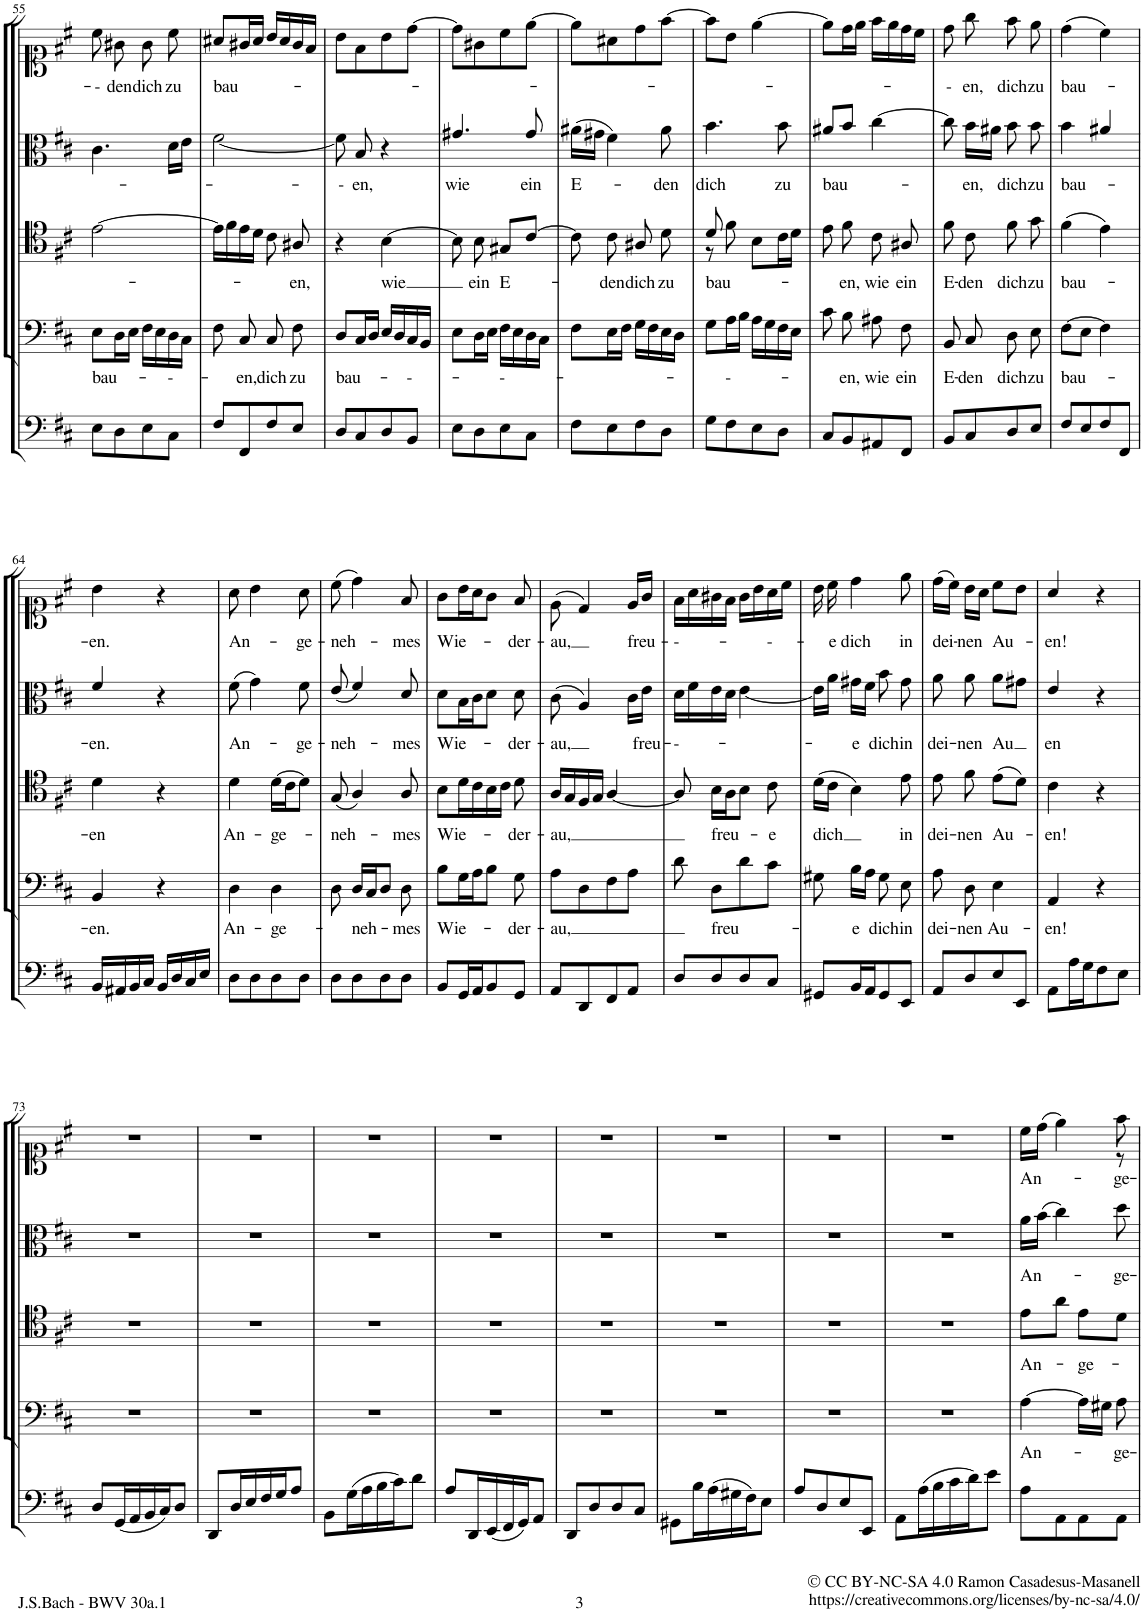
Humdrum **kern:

**kern	**kern	**text	**kern	**text	**kern	**text	**kern	**text
*part5	*part4	*part4	*part3	*part3	*part2	*part2	*part1	*part1
*staff5	*staff4	*staff4	*staff3	*staff3	*staff2	*staff2	*staff1	*staff1
*I"Continuo	*I"Basso	*	*I"Tenore	*	*I"Alto	*	*I"Soprano	*
!!LO:PB:g=z
*clefF4	*clefF4	*	*clefC4	*	*clefC3	*	*clefC1	*
*k[f#c#]	*k[f#c#]	*	*k[f#c#]	*	*k[f#c#]	*	*k[f#c#]	*
*M2/4	*M2/4	*	*M2/4	*	*M2/4	*	*M2/4	*
=55	=55	=55	=55	=55	=55	=55	=55	=55
!	!	!LO:LY:b	!	!	!	!	!	!LO:LY:b
8E\L	8E\L	bau-	[>2e\	.	4.c#\	.	8cc#\	-
!	!	!	!	!	!	!	!	!LO:LY:b
8D\	16D\L	.	.	.	.	.	8g#X\	den
.	16E\JJ	.	.	.	.	.	.	.
!	!	!	!	!	!	!	!	!LO:LY:b
8E\	16F#\LL	.	.	.	.	.	8g#\	dich
.	16E\	.	.	.	.	.	.	.
!	!	!LO:LY:b	!	!	!	!	!	!LO:LY:b
8C#\J	16D\	---	.	.	16d\LL	.	8cc#\	zu
.	16C#\JJ	.	.	.	16e\JJ	.	.	.
=56	=56	=56	=56	=56	=56	=56	=56	=56
!	!	!	!	!	!	!	!	!LO:LY:b
8F#/L	8F#\	.	16e\LL]	.	[<2f#\	.	8a#X/L	bau-
.	.	.	16f#\	.	.	.	.	.
!	!	!LO:LY:b	!	!	!	!	!	!
8FF#/	8C#/	-en,	16e\	.	.	.	16g#X/L	.
.	.	.	16d\JJ	.	.	.	16a#/JJ	.
!	!	!LO:LY:b	!	!	!	!	!	!
8F#/	8C#/	dich	8c#\	.	.	.	16b/LL	.
.	.	.	.	.	.	.	16a#/	.
!	!	!LO:LY:b	!	!LO:LY:b	!	!	!	!
8E/J	8F#\	zu	8A#X/	en,	.	.	16g#/	.
.	.	.	.	.	.	.	16f#/JJ	.
=57	=57	=57	=57	=57	=57	=57	=57	=57
!	!	!LO:LY:b	!	!	!	!LO:LY:b	!	!
8D/L	8D/L	bau-	4r	.	8f#\]	--	8b\L	.
!	!	!	!	!	!	!LO:LY:b	!	!
8C#/	16C#/L	.	.	.	8B/	en,	8f#\	.
.	16D/JJ	.	.	.	.	.	.	.
!	!	!	!	!LO:LY:b	!	!	!	!
8D/	16E/LL	.	[>4B\	wie	4r	.	8b\	.
.	16D/	.	.	.	.	.	.	.
!	!	!LO:LY:b	!	!	!	!	!	!
8BB/J	16C#/	---	.	.	.	.	[>8dd\J	.
.	16BB/JJ	.	.	.	.	.	.	.
=58	=58	=58	=58	=58	=58	=58	=58	=58
!	!	!	!	!	!	!LO:LY:b	!	!
8E\L	8E\L	.	8B\]	.	4.g#X/	wie	8dd\L]	.
!	!	!	!	!LO:LY:b	!	!	!	!
8D\	16D\L	.	8B\	ein	.	.	8g#X\	.
.	16E\JJ	.	.	.	.	.	.	.
!	!	!LO:LY:b	!	!LO:LY:b	!	!	!	!
8E\	16F#\LL	---	8G#X/L	E-	.	.	8cc#\	.
.	16E\	.	.	.	.	.	.	.
!	!	!	!	!	!	!LO:LY:b	!	!
8C#\J	16D\	.	[>8c#/J	.	8g#/	ein	[>8ee\J	.
.	16C#\JJ	.	.	.	.	.	.	.
=59	=59	=59	=59	=59	=59	=59	=59	=59
!	!	!	!	!	!	!LO:LY:b	!	!
8F#\L	8F#\L	.	8c#\]	.	(16a#X\LL	E-	8ee\L]	.
.	.	.	.	.	16g#X\JJ	.	.	.
!	!	!	!	!LO:LY:b	!	!	!	!
8E\	16E\L	.	8c#\	den	4f#\)	.	8a#X\	.
.	16F#\JJ	.	.	.	.	.	.	.
!	!	!	!	!LO:LY:b	!	!	!	!
8F#\	16G\LL	.	8A#X/	dich	.	.	8dd\	.
.	16F#\	.	.	.	.	.	.	.
!	!	!	!	!LO:LY:b	!	!LO:LY:b	!	!
8D\J	16E\	.	8d\	zu	8a#\	-den	[>8ff#\J	.
.	16D\JJ	.	.	.	.	.	.	.
=60	=60	=60	=60	=60	=60	=60	=60	=60
!	!	!	!	!LO:LY:b	!	!LO:LY:b	!	!
*	*	*	*^	*	*	*	*	*
8G\L	8G\L	.	8d/	8r	bau-	4.b\	dich	8ff#\L]	.
!	!	!LO:LY:b	!	!	!	!	!	!	!
8F#\	16A\L	---	8f#\	4.ryy	.	.	.	8b\J	.
.	16B\JJ	.	.	.	.	.	.	.	.
8E\	16A\LL	.	8B\L	.	.	.	.	[>4ee\	.
.	16G\	.	.	.	.	.	.	.	.
!	!	!	!	!	!	!	!LO:LY:b	!	!
8D\J	16F#\	.	16c#\L	.	.	8b\	zu	.	.
.	16E\JJ	.	16d\JJ	.	.	.	.	.	.
*	*	*	*v	*v	*	*	*	*	*
=61	=61	=61	=61	=61	=61	=61	=61	=61
!	!	!	!	!	!	!LO:LY:b	!	!
8C#/L	8c#\	.	8e\	.	8a#X/L	bau-	8ee\L]	.
!	!	!LO:LY:b	!	!LO:LY:b	!	!	!	!
8BB/	8B\	-en,	8f#\	en,	8b/J	.	16dd\L	.
.	.	.	.	.	.	.	16ee\JJ	.
!	!	!LO:LY:b	!	!LO:LY:b	!	!	!	!
8AA#X/	8A#X\	wie	8c#\	wie	[>4cc#\	.	16ff#\LL	.
.	.	.	.	.	.	.	16ee\	.
!	!	!LO:LY:b	!	!LO:LY:b	!	!	!	!
8FF#/J	8F#\	ein	8A#X/	ein	.	.	16dd\	.
.	.	.	.	.	.	.	16cc#\JJ	.
=62	=62	=62	=62	=62	=62	=62	=62	=62
!	!	!LO:LY:b	!	!LO:LY:b	!	!	!	!LO:LY:b
8BB/L	8BB/	E-	8f#\	E-	8cc#\]	.	8dd\	--
!	!	!LO:LY:b	!	!LO:LY:b	!	!LO:LY:b	!	!LO:LY:b
8C#/	8C#/	-den	8c#\	-den	16b\LL	-en,	8gg\	en,
.	.	.	.	.	16a#X\JJ	.	.	.
!	!	!LO:LY:b	!	!LO:LY:b	!	!LO:LY:b	!	!LO:LY:b
8D/	8D\	dich	8f#\	dich	8b\	dich	8ff#\	dich
!	!	!LO:LY:b	!	!LO:LY:b	!	!LO:LY:b	!	!LO:LY:b
8E/J	8E\	zu	8g\	zu	8b\	zu	8ee\	zu
=63	=63	=63	=63	=63	=63	=63	=63	=63
!	!	!LO:LY:b	!	!LO:LY:b	!	!LO:LY:b	!	!LO:LY:b
8F#/L	[>8F#\L	bau-	(4f#\	bau-	4b\	bau-	(4dd\	bau-
8E/	8E\J	.	.	.	.	.	.	.
8F#/	4F#\]	.	4e\)	.	4a#X/	.	4cc#\)	.
8FF#/J	.	.	.	.	.	.	.	.
!!LO:LB:g=z
=64	=64	=64	=64	=64	=64	=64	=64	=64
!	!	!LO:LY:b	!	!LO:LY:b	!	!LO:LY:b	!	!LO:LY:b
16BB/LL	4BB/	-en.	4d\	-en	4f#/	-en.	4b\	-en.
16AA#X/	.	.	.	.	.	.	.	.
16BB/	.	.	.	.	.	.	.	.
16C#/JJ	.	.	.	.	.	.	.	.
16BB/LL	4r	.	4r	.	4r	.	4r	.
16D/	.	.	.	.	.	.	.	.
16C#/	.	.	.	.	.	.	.	.
16E/JJ	.	.	.	.	.	.	.	.
=65	=65	=65	=65	=65	=65	=65	=65	=65
!	!	!LO:LY:b	!	!LO:LY:b	!	!LO:LY:b	!	!LO:LY:b
8D\L	4D\	An-	4d\	An-	(8f#\	An-	8a\	An-
8D\	.	.	.	.	4g\)	.	4b\	.
!	!	!LO:LY:b	!	!LO:LY:b	!	!	!	!
8D\	4D\	-ge-	[>16d\LL	-ge-	.	.	.	.
.	.	.	16c#\J	.	.	.	.	.
!	!	!	!	!	!	!LO:LY:b	!	!LO:LY:b
8D\J	.	.	8d\J]	.	8f#\	-ge-	8a\	-ge-
=66	=66	=66	=66	=66	=66	=66	=66	=66
!	!	!	!	!LO:LY:b	!	!LO:LY:b	!	!LO:LY:b
8D\L	8D\	.	(8G/	-neh-	(8e/	-neh-	(8cc#\	-neh-
!	!	!LO:LY:b	!	!	!	!	!	!
8D\	16D/LL	-neh-	4A/)	.	4f#/)	.	4dd\)	.
.	16C#/J	.	.	.	.	.	.	.
8D\	8D/J	.	.	.	.	.	.	.
!	!	!LO:LY:b	!	!LO:LY:b	!	!LO:LY:b	!	!LO:LY:b
8D\J	8D\	-mes	8A/	-mes	8d/	-mes	8f#/	-mes
=67	=67	=67	=67	=67	=67	=67	=67	=67
!	!	!LO:LY:b	!	!LO:LY:b	!	!LO:LY:b	!	!LO:LY:b
8BB/L	8B\L	Wie-	8B\L	Wie-	8d\L	Wie-	8g\L	Wie-
16GG/L	16G\L	.	16d\L	.	16B\L	.	16b\L	.
16AA/J	16A\J	.	16c#\	.	16c#\J	.	16a\J	.
8BB/	8B\J	.	16B\	.	8d\J	.	8g\J	.
.	.	.	16c#\JJ	.	.	.	.	.
!	!	!LO:LY:b	!	!LO:LY:b	!	!LO:LY:b	!	!LO:LY:b
8GG/J	8G\	-der-	8d\	-der-	8d\	der-	8f#/	-der-
=68	=68	=68	=68	=68	=68	=68	=68	=68
!	!	!LO:LY:b	!	!LO:LY:b	!	!LO:LY:b	!	!LO:LY:b
8AA/L	8A\L	-au,	16A/LL	-au,	(8c#\	-au,	(>8e\	-au,
.	.	.	16G/	.	.	.	.	.
8DD/	8D\	.	16F#/	.	4A/)	.	4d/)	.
.	.	.	16G/JJ	.	.	.	.	.
8FF#/	8F#\	.	[<4A/	.	.	.	.	.
!	!	!	!	!	!	!	!	!LO:LY:b
8AA/J	8A\J	.	.	.	16c#\LL	.	16e/LL	freu-
!	!	!	!	!	!	!LO:LY:b	!	!
.	.	.	.	.	16e\JJ	freu-	16g/JJ	.
=69	=69	=69	=69	=69	=69	=69	=69	=69
!	!	!	!	!	!	!LO:LY:b	!	!LO:LY:b
8D/L	8d\	.	8A/]	.	16d\LL	---	16f#\LL	---
.	.	.	.	.	16f#\	.	16a\	.
!	!	!LO:LY:b	!	!LO:LY:b	!	!	!	!
8D/	8D\L	freu-	16B\LL	freu-	16e\	.	16g#X\	.
.	.	.	16A\J	.	16d\JJ	.	16f#\JJ	.
8D/	8d\	.	8B\J	.	[<4e\	.	16g#\LL	.
.	.	.	.	.	.	.	16b\	.
!	!	!	!	!LO:LY:b	!	!	!	!LO:LY:b
8C#/J	8c#\J	.	8c#\	e	.	.	16a\	---
.	.	.	.	.	.	.	16cc#\JJ	.
=70	=70	=70	=70	=70	=70	=70	=70	=70
!	!	!	!	!LO:LY:b	!	!	!	!
8GG#X/L	8G#X\	.	(16d\LL	-dich	16e\LL]	.	16b\	.
!	!	!	!	!	!	!	!	!LO:LY:b
.	.	.	16c#\JJ	.	16a\JJ	.	16cc#\	-e
!	!	!LO:LY:b	!	!	!	!LO:LY:b	!	!LO:LY:b
16BB/L	16B\LL	-e	4B\)	.	16g#X\LL	-e	4dd\	dich
16AA/J	16A\JJ	.	.	.	16f#\JJ	.	.	.
!	!	!LO:LY:b	!	!	!	!LO:LY:b	!	!
8GG#/	8G#\	dich	.	.	8b\	dich	.	.
!	!	!LO:LY:b	!	!LO:LY:b	!	!LO:LY:b	!	!LO:LY:b
8EE/J	8E\	in	8e\	in	8g#\	in	8ee\	in
=71	=71	=71	=71	=71	=71	=71	=71	=71
!	!	!LO:LY:b	!	!LO:LY:b	!	!LO:LY:b	!	!LO:LY:b
8AA/L	8A\	dei-	8e\	dei-	8a\	dei-	(16dd\LL	dei-
.	.	.	.	.	.	.	16cc#\JJ)	.
!	!	!LO:LY:b	!	!LO:LY:b	!	!LO:LY:b	!	!LO:LY:b
8D/	8D\	-nen	8f#\	-nen	8a\	-nen	16b\LL	-nen
.	.	.	.	.	.	.	16a\JJ	.
!	!	!LO:LY:b	!	!LO:LY:b	!	!LO:LY:b	!	!LO:LY:b
8E/	4E\	Au-	(8e\L	Au-	8a\L	Au	8cc#\L	Au-
8EE/J	.	.	8d\J)	.	8g#X\J	.	8b\J	.
=72	=72	=72	=72	=72	=72	=72	=72	=72
!	!	!LO:LY:b	!	!LO:LY:b	!	!LO:LY:b	!	!LO:LY:b
8AA\L	4AA/	-en!	4c#\	-en!	4e/	en	4a/	-en!
16A\L	.	.	.	.	.	.	.	.
16G\J	.	.	.	.	.	.	.	.
8F#\	4r	.	4r	.	4r	.	4r	.
8E\J	.	.	.	.	.	.	.	.
!!LO:LB:g=z
=73	=73	=73	=73	=73	=73	=73	=73	=73
8D/L	2r	.	2r	.	2r	.	2r	.
(16GG/L	.	.	.	.	.	.	.	.
16AA/	.	.	.	.	.	.	.	.
16BB/	.	.	.	.	.	.	.	.
16C#/J)	.	.	.	.	.	.	.	.
8D/J	.	.	.	.	.	.	.	.
=74	=74	=74	=74	=74	=74	=74	=74	=74
8DD/L	2r	.	2r	.	2r	.	2r	.
16D/L	.	.	.	.	.	.	.	.
16E/	.	.	.	.	.	.	.	.
16F#/	.	.	.	.	.	.	.	.
16G/J	.	.	.	.	.	.	.	.
8A/J	.	.	.	.	.	.	.	.
=75	=75	=75	=75	=75	=75	=75	=75	=75
8BB\L	2r	.	2r	.	2r	.	2r	.
(16G\L	.	.	.	.	.	.	.	.
16A\	.	.	.	.	.	.	.	.
16B\	.	.	.	.	.	.	.	.
16c#\J)	.	.	.	.	.	.	.	.
8d\J	.	.	.	.	.	.	.	.
=76	=76	=76	=76	=76	=76	=76	=76	=76
8A/L	2r	.	2r	.	2r	.	2r	.
16DD/L	.	.	.	.	.	.	.	.
(16EE/	.	.	.	.	.	.	.	.
16FF#/	.	.	.	.	.	.	.	.
16GG/J)	.	.	.	.	.	.	.	.
8AA/J	.	.	.	.	.	.	.	.
=77	=77	=77	=77	=77	=77	=77	=77	=77
8DD/L	2r	.	2r	.	2r	.	2r	.
8D/	.	.	.	.	.	.	.	.
8D/	.	.	.	.	.	.	.	.
8C#/J	.	.	.	.	.	.	.	.
=78	=78	=78	=78	=78	=78	=78	=78	=78
8GG#X\L	2r	.	2r	.	2r	.	2r	.
16B\L	.	.	.	.	.	.	.	.
(16A\	.	.	.	.	.	.	.	.
16G#X\	.	.	.	.	.	.	.	.
16F#\J)	.	.	.	.	.	.	.	.
8E\J	.	.	.	.	.	.	.	.
=79	=79	=79	=79	=79	=79	=79	=79	=79
8A/L	2r	.	2r	.	2r	.	2r	.
8D/	.	.	.	.	.	.	.	.
8E/	.	.	.	.	.	.	.	.
8EE/J	.	.	.	.	.	.	.	.
=80	=80	=80	=80	=80	=80	=80	=80	=80
8AA\L	2r	.	2r	.	2r	.	2r	.
(16A\L	.	.	.	.	.	.	.	.
16B\	.	.	.	.	.	.	.	.
16c#\	.	.	.	.	.	.	.	.
16d\J)	.	.	.	.	.	.	.	.
8e\J	.	.	.	.	.	.	.	.
=81	=81	=81	=81	=81	=81	=81	=81	=81
!	!	!LO:LY:b	!	!LO:LY:b	!	!LO:LY:b	!	!LO:LY:b
*	*	*	*	*	*	*	*^	*
8A\L	[>4A\	An-	8e\L	An-	16a\LL	An-	16cc#\LL	4.ryy	An-
.	.	.	.	.	(16b\JJ	.	(16dd\JJ	.	.
8AA\	.	.	8a\J	.	4cc#\)	.	4ee\)	.	.
!	!	!	!	!LO:LY:b	!	!	!	!	!
8AA\	16A\LL]	.	8e\L	ge-	.	.	.	.	.
.	16G#X\JJ	.	.	.	.	.	.	.	.
!	!	!LO:LY:b	!	!	!	!LO:LY:b	!	!	!LO:LY:b
8AA\J	8A\	-ge-	8d\J	.	8dd\	-ge-	8ff#\	8r	-ge-
*	*	*	*	*	*	*	*v	*v	*
=	=	=	=	=	=	=	=	=
*-	*-	*-	*-	*-	*-	*-	*-	*-
